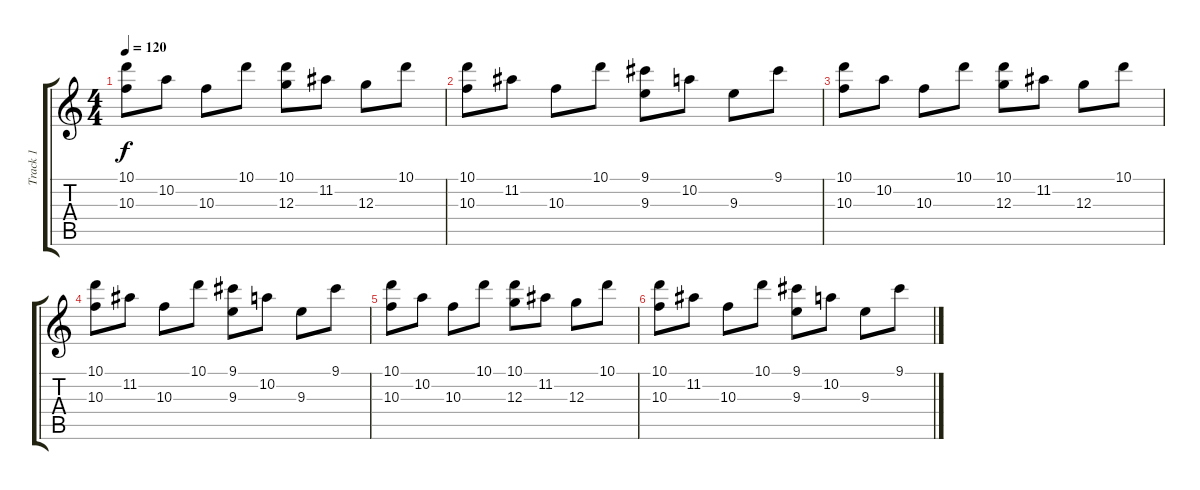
\track ("Track 1" "Track 1") {instrument acousticguitarsteel}
\staff {score tabs}
\tuning (E4 B3 G3 D3 A2 E2) {hide}
\ts (4 4)
\tempo 120
\clef g2
\ks c
(10.1 10.3).8{dy f} 10.2.8 10.3.8 10.1.8 (10.1 12.3).8 11.2.8 12.3.8 10.1.8 |
(10.1 10.3).8 11.2.8 10.3.8 10.1.8 (9.1 9.3).8 10.2.8 9.3.8 9.1.8 |
(10.1 10.3).8 10.2.8 10.3.8 10.1.8 (10.1 12.3).8 11.2.8 12.3.8 10.1.8 |
(10.1 10.3).8 11.2.8 10.3.8 10.1.8 (9.1 9.3).8 10.2.8 9.3.8 9.1.8 |
(10.1 10.3).8 10.2.8 10.3.8 10.1.8 (10.1 12.3).8 11.2.8 12.3.8 10.1.8 |
(10.1 10.3).8 11.2.8 10.3.8 10.1.8 (9.1 9.3).8 10.2.8 9.3.8 9.1.8
